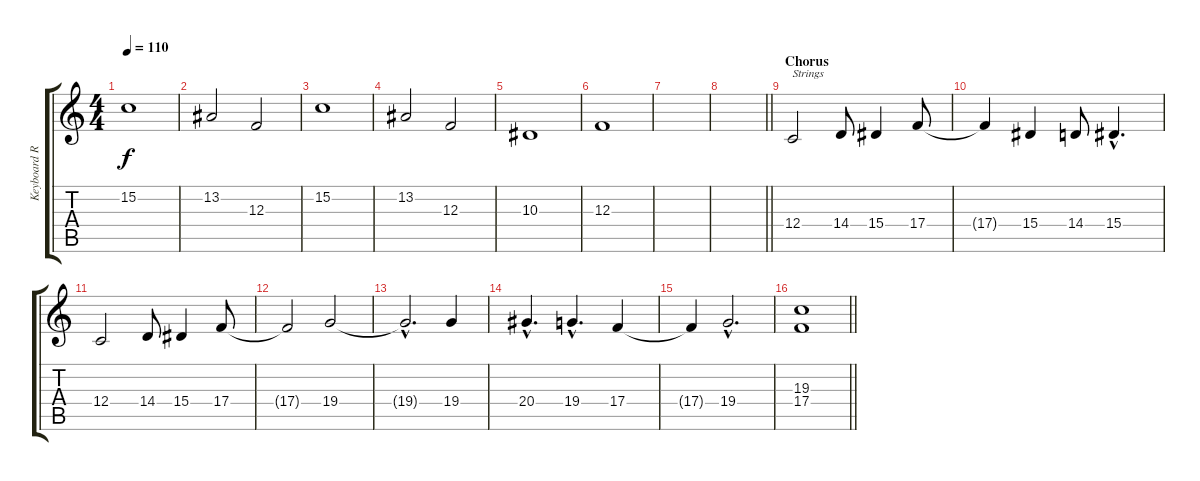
\track ("Keyboard RH" "Keyboard R") {instrument electricpiano2}
\staff {score tabs}
\tuning (D4 A3 F3 C3 G2 C2) {hide}
\ts (4 4)
\tempo 110
\clef g2
\ks c
15.2.1{dy f} |
13.2.2 12.3.2 |
15.2.1 |
13.2.2 12.3.2 |
10.3.1 |
12.3.1 |
|
\barLineRight lightlight
|
\section ("" "Chorus")
12.4.2{txt "Strings" instrument stringensemble1} 14.4.8 15.4.4 17.4.8 |
17.4{t}.4 15.4.4 14.4.8 15.4{hac}.4{d} |
12.4.2 14.4.8 15.4.4 17.4.8 |
17.4{t}.2 19.4.2 |
19.4{hac t}.2{d} 19.4.4 |
20.4{hac}.4{d} 19.4{hac}.4{d} 17.4.4 |
17.4{t}.4 19.4{hac}.2{d} |
\barLineRight lightlight
(19.3 17.4).1
